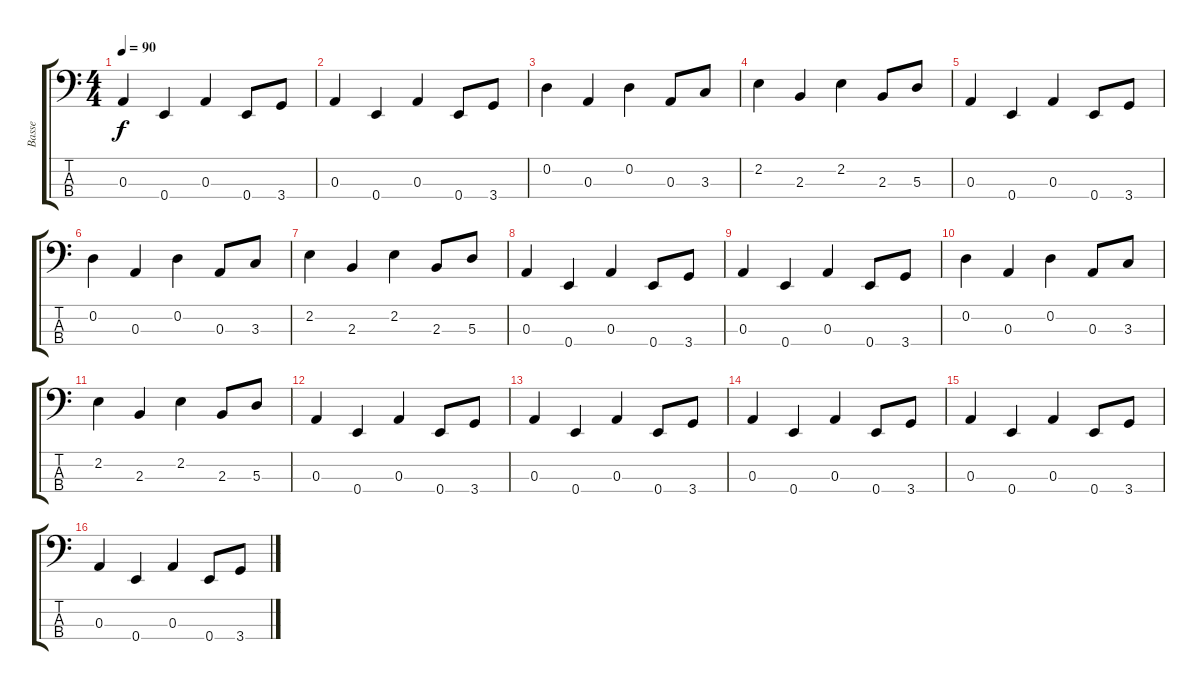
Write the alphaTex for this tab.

\track ("Basse" "Basse") {instrument electricbasspick}
\staff {score tabs}
\tuning (G2 D2 A1 E1) {hide}
\ts (4 4)
\tempo 90
\clef f4
\ks c
0.3.4{dy f} 0.4.4 0.3.4 0.4.8 3.4.8 |
0.3.4 0.4.4 0.3.4 0.4.8 3.4.8 |
0.2.4 0.3.4 0.2.4 0.3.8 3.3.8 |
2.2.4 2.3.4 2.2.4 2.3.8 5.3.8 |
0.3.4 0.4.4 0.3.4 0.4.8 3.4.8 |
0.2.4 0.3.4 0.2.4 0.3.8 3.3.8 |
2.2.4 2.3.4 2.2.4 2.3.8 5.3.8 |
0.3.4 0.4.4 0.3.4 0.4.8 3.4.8 |
0.3.4 0.4.4 0.3.4 0.4.8 3.4.8 |
0.2.4 0.3.4 0.2.4 0.3.8 3.3.8 |
2.2.4 2.3.4 2.2.4 2.3.8 5.3.8 |
0.3.4 0.4.4 0.3.4 0.4.8 3.4.8 |
0.3.4 0.4.4 0.3.4 0.4.8 3.4.8 |
0.3.4 0.4.4 0.3.4 0.4.8 3.4.8 |
0.3.4 0.4.4 0.3.4 0.4.8 3.4.8 |
0.3.4 0.4.4 0.3.4 0.4.8 3.4.8
